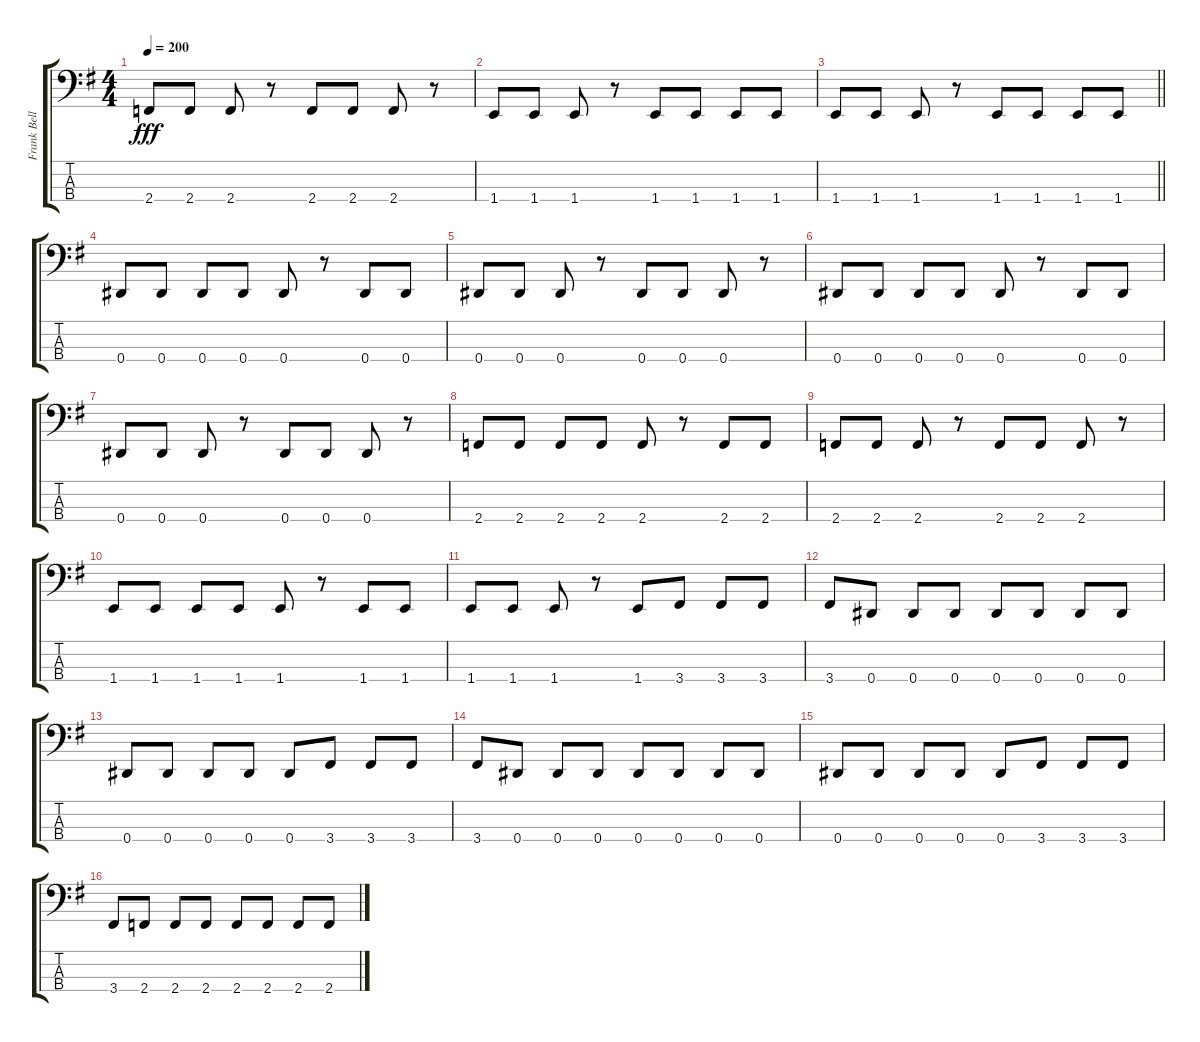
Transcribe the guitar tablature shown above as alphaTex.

\track ("Frank Bello" "Frank Bell") {instrument electricbassfinger}
\staff {score tabs}
\tuning (Gb2 Db2 Ab1 Eb1) {hide}
\ts (4 4)
\tempo 200
\clef f4
\ks g
2.4.8{dy fff} 2.4.8 2.4.8 r.8 2.4.8 2.4.8 2.4.8 r.8 |
1.4.8 1.4.8 1.4.8 r.8 1.4.8 1.4.8 1.4.8 1.4.8 |
\barLineRight lightlight
1.4.8 1.4.8 1.4.8 r.8 1.4.8 1.4.8 1.4.8 1.4.8 |
0.4.8 0.4.8 0.4.8 0.4.8 0.4.8 r.8 0.4.8 0.4.8 |
0.4.8 0.4.8 0.4.8 r.8 0.4.8 0.4.8 0.4.8 r.8 |
0.4.8 0.4.8 0.4.8 0.4.8 0.4.8 r.8 0.4.8 0.4.8 |
0.4.8 0.4.8 0.4.8 r.8 0.4.8 0.4.8 0.4.8 r.8 |
2.4.8 2.4.8 2.4.8 2.4.8 2.4.8 r.8 2.4.8 2.4.8 |
2.4.8 2.4.8 2.4.8 r.8 2.4.8 2.4.8 2.4.8 r.8 |
1.4.8 1.4.8 1.4.8 1.4.8 1.4.8 r.8 1.4.8 1.4.8 |
1.4.8 1.4.8 1.4.8 r.8 1.4.8 3.4.8 3.4.8 3.4.8 |
3.4.8 0.4.8 0.4.8 0.4.8 0.4.8 0.4.8 0.4.8 0.4.8 |
0.4.8 0.4.8 0.4.8 0.4.8 0.4.8 3.4.8 3.4.8 3.4.8 |
3.4.8 0.4.8 0.4.8 0.4.8 0.4.8 0.4.8 0.4.8 0.4.8 |
0.4.8 0.4.8 0.4.8 0.4.8 0.4.8 3.4.8 3.4.8 3.4.8 |
3.4.8 2.4.8 2.4.8 2.4.8 2.4.8 2.4.8 2.4.8 2.4.8
